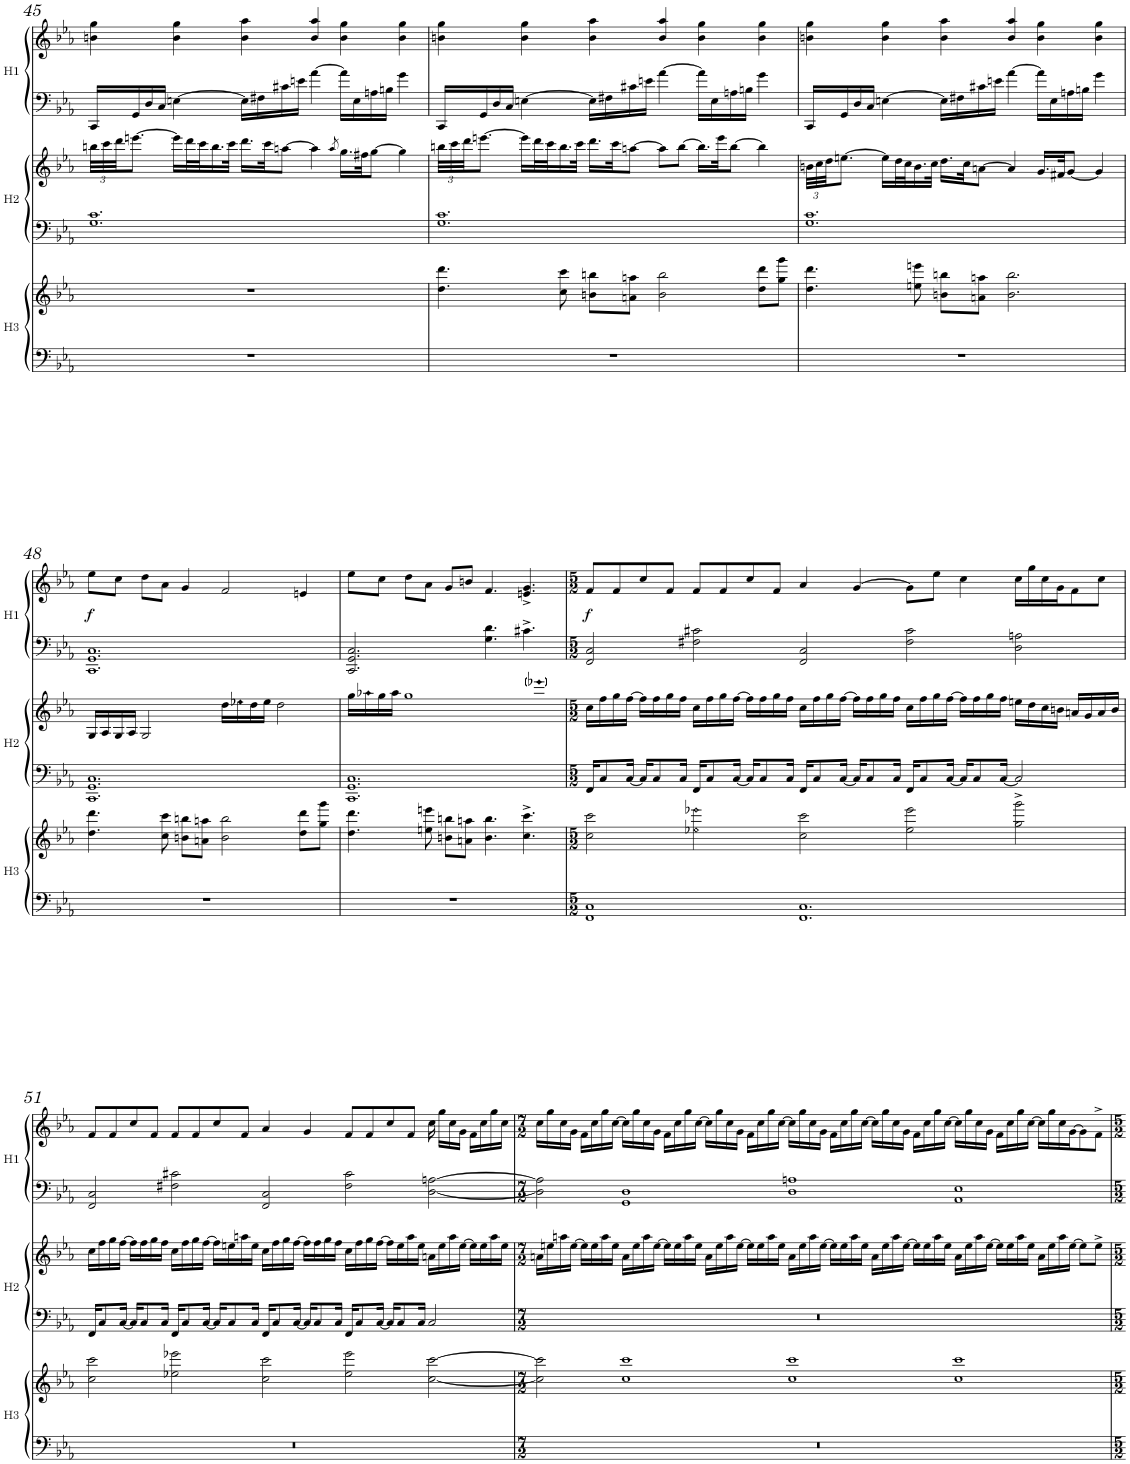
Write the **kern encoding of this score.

**kern	**kern	**kern	**kern	**kern	**kern	**dynam
*part3	*part3	*part2	*part2	*part1	*part1	*part1
*staff6	*staff5	*staff4	*staff3	*staff2	*staff1	*staff1/2
*I"Harpe 3	*	*I"Harpe 2	*	*I"Harpe 1	*	*
*I'H3	*	*I'H2	*	*I'H1	*	*
!!LO:PB:g=z
*clefF4	*clefG2	*clefF4	*clefG2	*clefF4	*clefG2	*
*k[b-e-a-]	*k[b-e-a-]	*k[b-e-a-]	*k[b-e-a-]	*k[b-e-a-]	*k[b-e-a-]	*
*M6/4	*M6/4	*M6/4	*M6/4	*M6/4	*M6/4	*
*	*	*	*Xbrackettup	*	*	*
=45	=45	=45	=45	=45	=45	=45
1.r	1.r	1.G 1.c	48bbn\LLL	16CC/LL	4bn\ 4gg\	.
.	.	.	48ccc\	.	.	.
.	.	.	48ddd\JJ	.	.	.
.	.	.	[8.eeen\J	16GG/	.	.
.	.	.	.	16D/	.	.
.	.	.	.	16C/JJ	.	.
.	.	.	16eee\LL]	[4En\	4b\ 4gg\	.
.	.	.	32ddd\L	.	.	.
.	.	.	32ccc\J	.	.	.
.	.	.	16.bb\	.	.	.
.	.	.	32ccc\JJk	.	.	.
.	.	.	16.ddd\LL	16E\LL]	4b\ 4aa-\	.
.	.	.	.	16F#X\	.	.
.	.	.	32ccc\JK	.	.	.
.	.	.	[8aan\J	16c#X\	.	.
.	.	.	.	16en\JJ	.	.
.	.	.	4aa\]	[4a-\	4b/ 4aa-/	.
.	.	.	8qaa/	.	.	.
.	.	.	16.gg\LL	16a-\LL]	4b\ 4gg\	.
.	.	.	.	16E\	.	.
.	.	.	32ff#X\JK	.	.	.
.	.	.	[8gg\J	16An\	.	.
.	.	.	.	16Bn\JJ	.	.
.	.	.	4gg\]	4g\	4b\ 4gg\	.
=46	=46	=46	=46	=46	=46	=46
1.r	4.dd\ 4.ddd\	1.G 1.c	48bbn\LLL	16CC/LL	4bn\ 4gg\	.
.	.	.	48ccc\	.	.	.
.	.	.	48ddd\JJ	.	.	.
.	.	.	[8.eeen\J	16GG/	.	.
.	.	.	.	16D/	.	.
.	.	.	.	16C/JJ	.	.
.	.	.	16eee\LL]	[4En\	4b\ 4gg\	.
.	.	.	32ddd\L	.	.	.
.	.	.	32ccc\J	.	.	.
.	8cc\ 8ccc\	.	16.bb\	.	.	.
.	.	.	32ccc\JJk	.	.	.
.	8bn\ 8bbn\L	.	16.ddd\LL	16E\LL]	4b\ 4aa-\	.
.	.	.	.	16F#X\	.	.
.	.	.	32ccc\JK	.	.	.
.	8an\ 8aan\J	.	[8aan\J	16c#X\	.	.
.	.	.	.	16en\JJ	.	.
.	2b\ 2bb\	.	8aa\L]	[4a-\	4b/ 4aa-/	.
.	.	.	[8bb\J	.	.	.
.	.	.	16.bb\LL]	16a-\LL]	4b\ 4gg\	.
.	.	.	.	16E\	.	.
.	.	.	32eee\JK	.	.	.
.	.	.	[8bb\J	16An\	.	.
.	.	.	.	16Bn\JJ	.	.
.	8dd\ 8ddd\L	.	4bb\]	4g\	4b\ 4gg\	.
.	8gg\ 8ggg\J	.	.	.	.	.
=47	=47	=47	=47	=47	=47	=47
1.r	4.dd\ 4.ddd\	1.G 1.c	48bn\LLL	16CC/LL	4bn\ 4gg\	.
.	.	.	48cc\	.	.	.
.	.	.	48dd\JJ	.	.	.
.	.	.	[8.een\J	16GG/	.	.
.	.	.	.	16D/	.	.
.	.	.	.	16C/JJ	.	.
.	.	.	16ee\LL]	[4En\	4b\ 4gg\	.
.	.	.	32dd\L	.	.	.
.	.	.	32cc\J	.	.	.
.	8een\ 8eeen\	.	16.b\	.	.	.
.	.	.	32cc\JJk	.	.	.
.	8bn\ 8bbn\L	.	16.dd\LL	16E\LL]	4b\ 4aa-\	.
.	.	.	.	16F#X\	.	.
.	.	.	32cc\JK	.	.	.
.	8an\ 8aan\J	.	[8an\J	16c#X\	.	.
.	.	.	.	16en\JJ	.	.
.	2.b\ 2.bb\	.	4a/]	[4a-\	4b/ 4aa-/	.
.	.	.	16.g/LL	16a-\LL]	4b\ 4gg\	.
.	.	.	.	16E\	.	.
.	.	.	32f#X/JK	.	.	.
.	.	.	[8g/J	16An\	.	.
.	.	.	.	16Bn\JJ	.	.
.	.	.	4g/]	4g\	4b\ 4gg\	.
!!LO:LB:g=z
=48	=48	=48	=48	=48	=48	=48
!	!	!	!	!	!	!LO:DY:b
1.r	4.dd\ 4.ddd\	1.CC 1.GG 1.C	16G/LL	1.CC 1.GG 1.C	8ee-\L	f
.	.	.	16A-/	.	.	.
.	.	.	16G/	.	8cc\J	.
.	.	.	16A-/JJ	.	.	.
.	.	.	2G/	.	8dd\L	.
.	8cc\ 8ccc\	.	.	.	8a-\J	.
.	8bn\ 8bbn\L	.	.	.	4g/	.
.	8an\ 8aan\J	.	.	.	.	.
.	2b\ 2bb\	.	16dd\LL	.	2f/	.
.	.	.	16ee-X\	.	.	.
.	.	.	16dd\	.	.	.
.	.	.	16ee-\JJ	.	.	.
.	.	.	2dd\	.	.	.
.	8dd\ 8ddd\L	.	.	.	4en/	.
.	8gg\ 8ggg\J	.	.	.	.	.
=49	=49	=49	=49	=49	=49	=49
1.r	4.dd\ 4.ddd\	1.CC 1.GG 1.C	16gg\LL	2.CC/ 2.GG/ 2.C/	8ee-\L	.
.	.	.	16aa-X\	.	.	.
.	.	.	16gg\	.	8cc\J	.
.	.	.	16aa-\JJ	.	.	.
.	.	.	1gg	.	8dd\L	.
.	8een\ 8eeen\	.	.	.	8a-\J	.
.	8bn\ 8bbn\L	.	.	.	8g/L	.
.	8an\ 8aan\J	.	.	.	8bn/J	.
.	4.b\ 4.bb\	.	.	4.G\ 4.d\	4.f/	.
.	4.cc\^ 4.ccc\^	.	.	4.c#X^\	4.en/^ 4.g/^	.
.	.	.	4eee-X	.	.	.
=50	=50	=50	=50	=50	=50	=50
*M5/2	*M5/2	*M5/2	*M5/2	*M5/2	*M5/2	*
!	!	!	!	!	!	!LO:DY:b
1FF 1C	2cc\ 2ccc\	16FF/KL	16cc\LL	2FF/ 2C/	8f/L	f
.	.	8C/	16ff\	.	.	.
.	.	.	16gg\	.	8f/	.
.	.	[16C/Jk	[16ff\JJ	.	.	.
.	.	16C/KL]	16ff\LL]	.	8cc/	.
.	.	8C/	16ff\	.	.	.
.	.	.	16gg\	.	8f/J	.
.	.	16C/Jk	16ff\JJ	.	.	.
.	2ee-X\ 2eee-X\	16FF/KL	16cc\LL	2F#X\ 2c#X\	8f/L	.
.	.	8C/	16ff\	.	.	.
.	.	.	16gg\	.	8f/	.
.	.	[16C/Jk	[16ff\JJ	.	.	.
.	.	16C/KL]	16ff\LL]	.	8cc/	.
.	.	8C/	16ff\	.	.	.
.	.	.	16gg\	.	8f/J	.
.	.	16C/Jk	16ff\JJ	.	.	.
1.FF 1.C	2cc\ 2ccc\	16FF/KL	16cc\LL	2FF/ 2C/	4a-/	.
.	.	8C/	16ff\	.	.	.
.	.	.	16gg\	.	.	.
.	.	[16C/Jk	[16ff\JJ	.	.	.
.	.	16C/KL]	16ff\LL]	.	[4g/	.
.	.	8C/	16ff\	.	.	.
.	.	.	16gg\	.	.	.
.	.	16C/Jk	16ff\JJ	.	.	.
.	2ee-\ 2eee-\	16FF/KL	16cc\LL	2F#\ 2c#\	8g\L]	.
.	.	8C/	16ff\	.	.	.
.	.	.	16gg\	.	8ee-\J	.
.	.	[16C/Jk	[16ff\JJ	.	.	.
.	.	16C/KL]	16ff\LL]	.	4cc\	.
.	.	8C/	16ff\	.	.	.
.	.	.	16gg\	.	.	.
.	.	[16C/Jk	16ff\JJ	.	.	.
.	2gg\^ 2ggg\^	2C/]	16een\LL	2D\ 2An\	16cc\LL	.
.	.	.	16dd\	.	16gg\	.
.	.	.	16cc\	.	16cc\	.
.	.	.	16bn\JJ	.	16g\J	.
.	.	.	16an/LL	.	8f\	.
.	.	.	16g/	.	.	.
.	.	.	16a/	.	8cc\J	.
.	.	.	16b/JJ	.	.	.
!!LO:LB:g=z
=51	=51	=51	=51	=51	=51	=51
2%5r	2cc\ 2ccc\	16FF/KL	16cc\LL	2FF/ 2C/	8f/L	.
.	.	8C/	16ff\	.	.	.
.	.	.	16gg\	.	8f/	.
.	.	[16C/Jk	[16ff\JJ	.	.	.
.	.	16C/KL]	16ff\LL]	.	8cc/	.
.	.	8C/	16ff\	.	.	.
.	.	.	16gg\	.	8f/J	.
.	.	16C/Jk	16ff\JJ	.	.	.
.	2ee-X\ 2eee-X\	16FF/KL	16cc\LL	2F#X\ 2c#X\	8f/L	.
.	.	8C/	16ff\	.	.	.
.	.	.	16gg\	.	8f/	.
.	.	[16C/Jk	[16ff\JJ	.	.	.
.	.	16C/KL]	16ff\LL]	.	8cc/	.
.	.	8C/	16een\	.	.	.
.	.	.	16aan\	.	8f/J	.
.	.	16C/Jk	16ee\JJ	.	.	.
.	2cc\ 2ccc\	16FF/KL	16cc\LL	2FF/ 2C/	4a-/	.
.	.	8C/	16ff\	.	.	.
.	.	.	16gg\	.	.	.
.	.	[16C/Jk	[16ff\JJ	.	.	.
.	.	16C/KL]	16ff\LL]	.	4g/	.
.	.	8C/	16ff\	.	.	.
.	.	.	16gg\	.	.	.
.	.	16C/Jk	16ff\JJ	.	.	.
.	2ee-\ 2eee-\	16FF/KL	16cc\LL	2F#\ 2c#\	8f/L	.
.	.	8C/	16ff\	.	.	.
.	.	.	16gg\	.	8f/	.
.	.	[16C/Jk	[16ff\JJ	.	.	.
.	.	16C/KL]	16ff\LL]	.	8cc/	.
.	.	8C/	16ee\	.	.	.
.	.	.	16aa\	.	8f/J	.
.	.	16C/Jk	16ee\JJ	.	.	.
.	[2cc\ [2ccc\	2C/	16an\LL	[2D\ [2An\	16cc\	.
.	.	.	16ee\	.	16gg\LL	.
.	.	.	16aa\	.	16cc\	.
.	.	.	[16ee\JJ	.	16g\JJ	.
.	.	.	16ee\LL]	.	16f\LL	.
.	.	.	16ee\	.	16cc\	.
.	.	.	16aa\	.	16gg\	.
.	.	.	16ee\JJ	.	16cc\JJ	.
=52	=52	=52	=52	=52	=52	=52
*M7/2	*M7/2	*M7/2	*M7/2	*M7/2	*M7/2	*
2%7r	2cc\] 2ccc\]	2%7r	16an\LL	2D\] 2A\]	16cc\LL	.
.	.	.	16een\	.	16gg\	.
.	.	.	16aan\	.	16cc\	.
.	.	.	[16ee\JJ	.	16g\JJ	.
.	.	.	16ee\LL]	.	16f\LL	.
.	.	.	16ee\	.	16cc\	.
.	.	.	16aa\	.	16gg\	.
.	.	.	16ee\JJ	.	[16cc\JJ	.
.	1cc 1ccc	.	16a\LL	1GG 1D	16cc\LL]	.
.	.	.	16ee\	.	16gg\	.
.	.	.	16aa\	.	16cc\	.
.	.	.	[16ee\JJ	.	16g\JJ	.
.	.	.	16ee\LL]	.	16f\LL	.
.	.	.	16ee\	.	16cc\	.
.	.	.	16aa\	.	16gg\	.
.	.	.	16ee\JJ	.	[16cc\JJ	.
.	.	.	16a\LL	.	16cc\LL]	.
.	.	.	16ee\	.	16gg\	.
.	.	.	16aa\	.	16cc\	.
.	.	.	[16ee\JJ	.	16g\JJ	.
.	.	.	16ee\LL]	.	16f\LL	.
.	.	.	16ee\	.	16cc\	.
.	.	.	16aa\	.	16gg\	.
.	.	.	16ee\JJ	.	[16cc\JJ	.
.	1cc 1ccc	.	16a\LL	1D 1An	16cc\LL]	.
.	.	.	16ee\	.	16gg\	.
.	.	.	16aa\	.	16cc\	.
.	.	.	[16ee\JJ	.	16g\JJ	.
.	.	.	16ee\LL]	.	16f\LL	.
.	.	.	16ee\	.	16cc\	.
.	.	.	16aa\	.	16gg\	.
.	.	.	16ee\JJ	.	[16cc\JJ	.
.	.	.	16a\LL	.	16cc\LL]	.
.	.	.	16ee\	.	16gg\	.
.	.	.	16aa\	.	16cc\	.
.	.	.	[16ee\JJ	.	16g\JJ	.
.	.	.	16ee\LL]	.	16f\LL	.
.	.	.	16ee\	.	16cc\	.
.	.	.	16aa\	.	16gg\	.
.	.	.	16ee\JJ	.	[16cc\JJ	.
.	1cc 1ccc	.	16a\LL	1AA- 1E-	16cc\LL]	.
.	.	.	16ee\	.	16gg\	.
.	.	.	16aa\	.	16cc\	.
.	.	.	[16ee\JJ	.	16g\JJ	.
.	.	.	16ee\LL]	.	16f\LL	.
.	.	.	16ee\	.	16cc\	.
.	.	.	16aa\	.	16gg\	.
.	.	.	16ee\JJ	.	[16cc\JJ	.
.	.	.	16a\LL	.	16cc\LL]	.
.	.	.	16ee\	.	16gg\	.
.	.	.	16aa\	.	16cc\	.
.	.	.	[16ee\JJ	.	[16g\J	.
.	.	.	8ee\L]	.	8g\]	.
.	.	.	8ee^\J	.	8f^\J	.
=	=	=	=	=	=	=
*-	*-	*-	*-	*-	*-	*-
